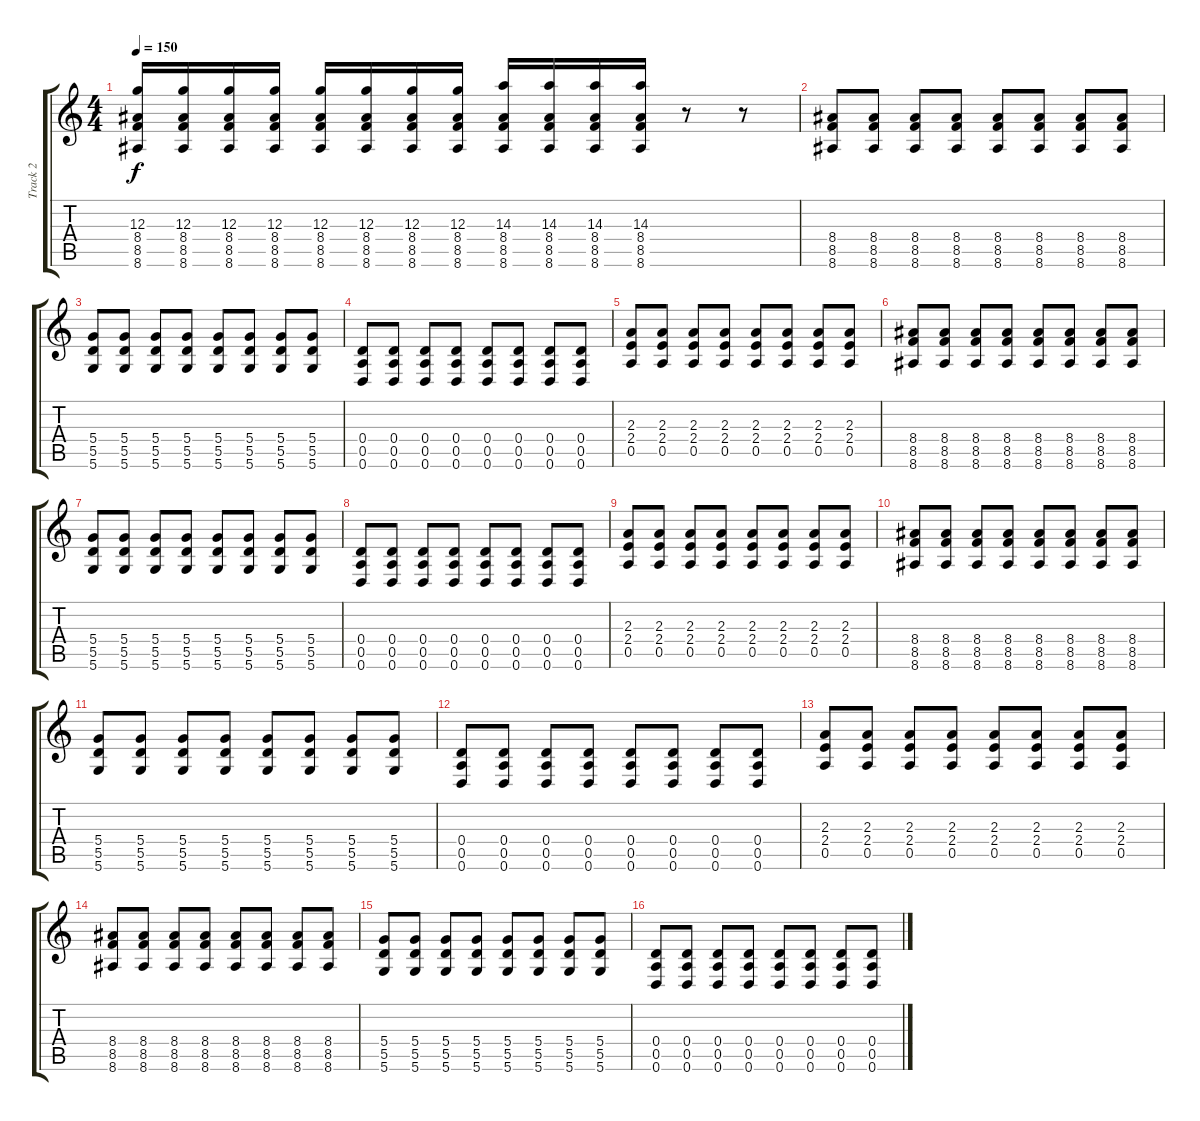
\track ("Track 2" "Track 2") {instrument overdrivenguitar}
\staff {score tabs}
\tuning (E4 B3 G3 D3 A2 D2) {hide}
\ts (4 4)
\tempo 150
\clef g2
\ks c
(12.3 8.4 8.5 8.6).16{dy f} (12.3 8.4 8.5 8.6).16 (12.3 8.4 8.5 8.6).16 (12.3 8.4 8.5 8.6).16 (12.3 8.4 8.5 8.6).16 (12.3 8.4 8.5 8.6).16 (12.3 8.4 8.5 8.6).16 (12.3 8.4 8.5 8.6).16 (14.3 8.4 8.5 8.6).16 (14.3 8.4 8.5 8.6).16 (14.3 8.4 8.5 8.6).16 (14.3 8.4 8.5 8.6).16 r.8 r.8 |
(8.4 8.5 8.6).8 (8.4 8.5 8.6).8 (8.4 8.5 8.6).8 (8.4 8.5 8.6).8 (8.4 8.5 8.6).8 (8.4 8.5 8.6).8 (8.4 8.5 8.6).8 (8.4 8.5 8.6).8 |
(5.4 5.5 5.6).8 (5.4 5.5 5.6).8 (5.4 5.5 5.6).8 (5.4 5.5 5.6).8 (5.4 5.5 5.6).8 (5.4 5.5 5.6).8 (5.4 5.5 5.6).8 (5.4 5.5 5.6).8 |
(0.4 0.5 0.6).8 (0.4 0.5 0.6).8 (0.4 0.5 0.6).8 (0.4 0.5 0.6).8 (0.4 0.5 0.6).8 (0.4 0.5 0.6).8 (0.4 0.5 0.6).8 (0.4 0.5 0.6).8 |
(2.3 2.4 0.5).8 (2.3 2.4 0.5).8 (2.3 2.4 0.5).8 (2.3 2.4 0.5).8 (2.3 2.4 0.5).8 (2.3 2.4 0.5).8 (2.3 2.4 0.5).8 (2.3 2.4 0.5).8 |
(8.4 8.5 8.6).8 (8.4 8.5 8.6).8 (8.4 8.5 8.6).8 (8.4 8.5 8.6).8 (8.4 8.5 8.6).8 (8.4 8.5 8.6).8 (8.4 8.5 8.6).8 (8.4 8.5 8.6).8 |
(5.4 5.5 5.6).8 (5.4 5.5 5.6).8 (5.4 5.5 5.6).8 (5.4 5.5 5.6).8 (5.4 5.5 5.6).8 (5.4 5.5 5.6).8 (5.4 5.5 5.6).8 (5.4 5.5 5.6).8 |
(0.4 0.5 0.6).8 (0.4 0.5 0.6).8 (0.4 0.5 0.6).8 (0.4 0.5 0.6).8 (0.4 0.5 0.6).8 (0.4 0.5 0.6).8 (0.4 0.5 0.6).8 (0.4 0.5 0.6).8 |
(2.3 2.4 0.5).8 (2.3 2.4 0.5).8 (2.3 2.4 0.5).8 (2.3 2.4 0.5).8 (2.3 2.4 0.5).8 (2.3 2.4 0.5).8 (2.3 2.4 0.5).8 (2.3 2.4 0.5).8 |
(8.4 8.5 8.6).8 (8.4 8.5 8.6).8 (8.4 8.5 8.6).8 (8.4 8.5 8.6).8 (8.4 8.5 8.6).8 (8.4 8.5 8.6).8 (8.4 8.5 8.6).8 (8.4 8.5 8.6).8 |
(5.4 5.5 5.6).8 (5.4 5.5 5.6).8 (5.4 5.5 5.6).8 (5.4 5.5 5.6).8 (5.4 5.5 5.6).8 (5.4 5.5 5.6).8 (5.4 5.5 5.6).8 (5.4 5.5 5.6).8 |
(0.4 0.5 0.6).8 (0.4 0.5 0.6).8 (0.4 0.5 0.6).8 (0.4 0.5 0.6).8 (0.4 0.5 0.6).8 (0.4 0.5 0.6).8 (0.4 0.5 0.6).8 (0.4 0.5 0.6).8 |
(2.3 2.4 0.5).8 (2.3 2.4 0.5).8 (2.3 2.4 0.5).8 (2.3 2.4 0.5).8 (2.3 2.4 0.5).8 (2.3 2.4 0.5).8 (2.3 2.4 0.5).8 (2.3 2.4 0.5).8 |
(8.4 8.5 8.6).8 (8.4 8.5 8.6).8 (8.4 8.5 8.6).8 (8.4 8.5 8.6).8 (8.4 8.5 8.6).8 (8.4 8.5 8.6).8 (8.4 8.5 8.6).8 (8.4 8.5 8.6).8 |
(5.4 5.5 5.6).8 (5.4 5.5 5.6).8 (5.4 5.5 5.6).8 (5.4 5.5 5.6).8 (5.4 5.5 5.6).8 (5.4 5.5 5.6).8 (5.4 5.5 5.6).8 (5.4 5.5 5.6).8 |
(0.4 0.5 0.6).8 (0.4 0.5 0.6).8 (0.4 0.5 0.6).8 (0.4 0.5 0.6).8 (0.4 0.5 0.6).8 (0.4 0.5 0.6).8 (0.4 0.5 0.6).8 (0.4 0.5 0.6).8
